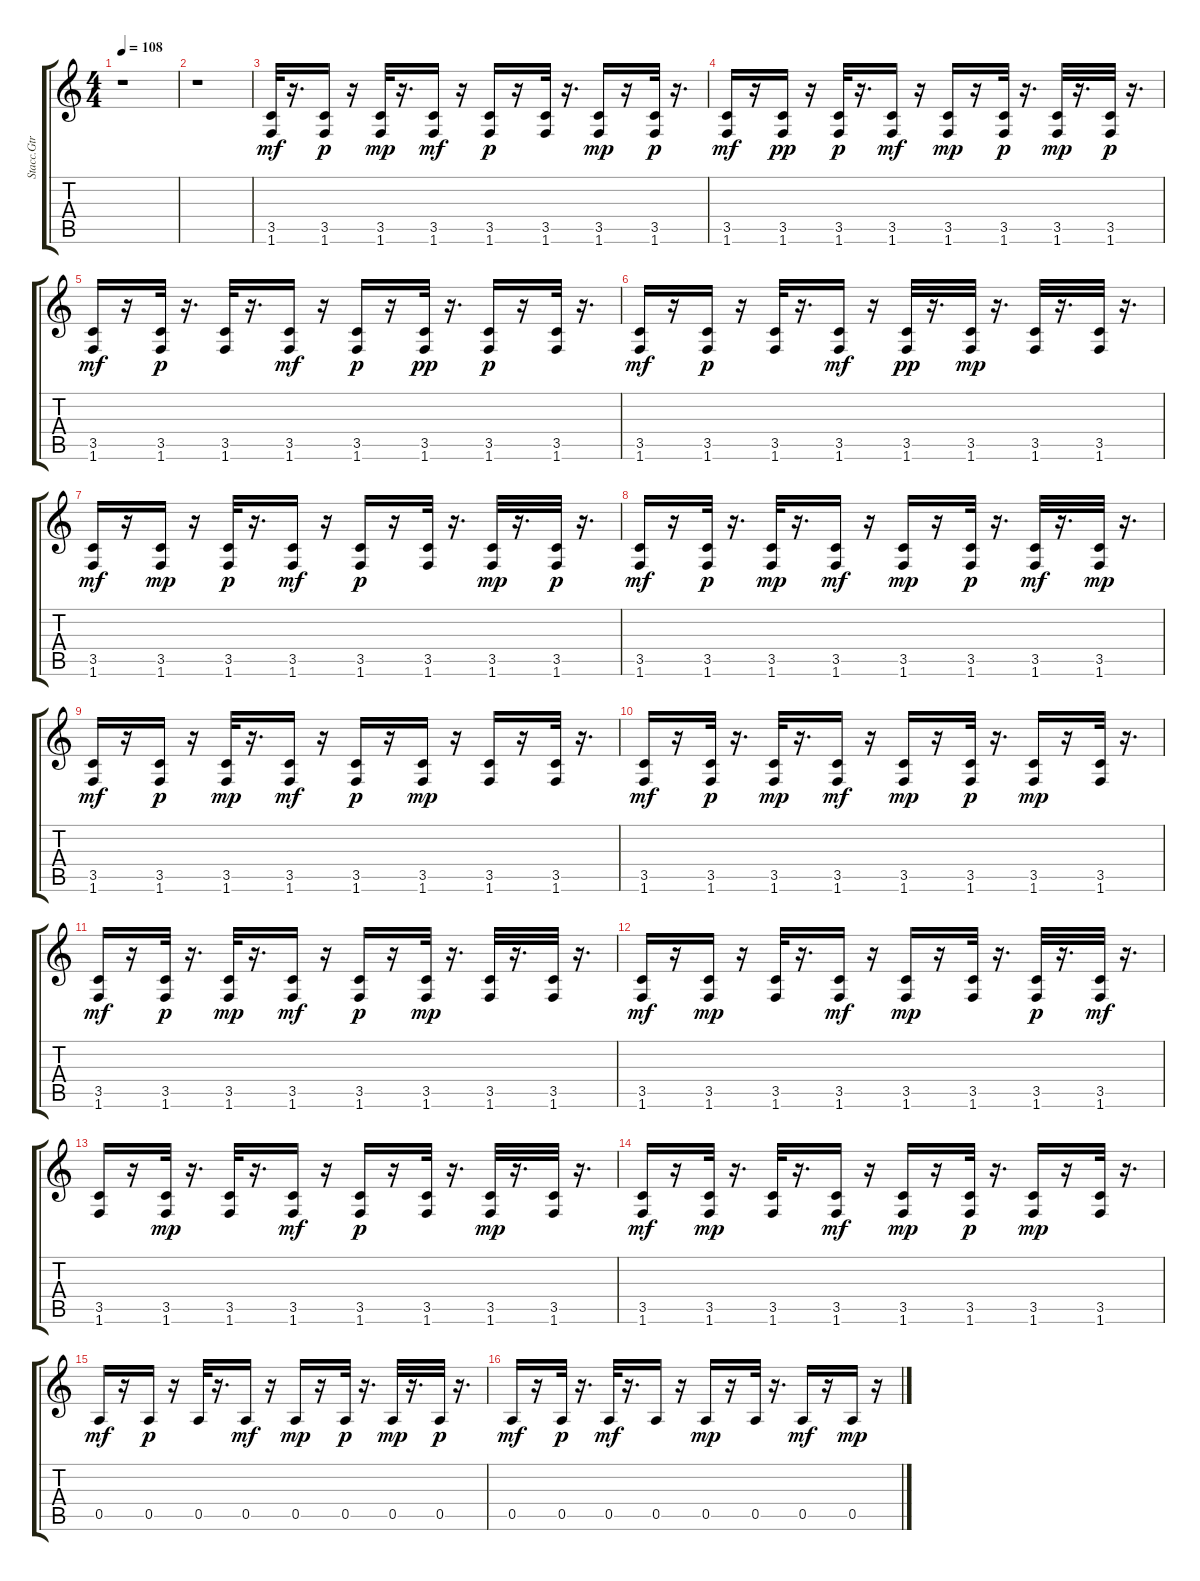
\track ("Stacc.Gtr           " "Stacc.Gtr ") {instrument acousticguitarnylon}
\staff {score tabs}
\tuning (E4 B3 G3 D3 A2 E2) {hide}
\ts (4 4)
\tempo 108
\clef g2
\ks c
r.1{dy mf instrument acousticguitarnylon} |
r.1 |
(3.5 1.6).32 r.16{d} (3.5 1.6).16{dy p} r.16 (3.5 1.6).32{dy mp} r.16{d} (3.5 1.6).16{dy mf} r.16 (3.5 1.6).16{dy p} r.16 (3.5 1.6).32 r.16{d} (3.5 1.6).16{dy mp} r.16 (3.5 1.6).32{dy p} r.16{d} |
(3.5 1.6).16{dy mf} r.16 (3.5 1.6).16{dy pp} r.16 (3.5 1.6).32{dy p} r.16{d} (3.5 1.6).16{dy mf} r.16 (3.5 1.6).16{dy mp} r.16 (3.5 1.6).32{dy p} r.16{d} (3.5 1.6).32{dy mp} r.16{d} (3.5 1.6).32{dy p} r.16{d} |
(3.5 1.6).16{dy mf} r.16 (3.5 1.6).32{dy p} r.16{d} (3.5 1.6).32 r.16{d} (3.5 1.6).16{dy mf} r.16 (3.5 1.6).16{dy p} r.16 (3.5 1.6).32{dy pp} r.16{d} (3.5 1.6).16{dy p} r.16 (3.5 1.6).32 r.16{d} |
(3.5 1.6).16{dy mf} r.16 (3.5 1.6).16{dy p} r.16 (3.5 1.6).32 r.16{d} (3.5 1.6).16{dy mf} r.16 (3.5 1.6).32{dy pp} r.16{d} (3.5 1.6).32{dy mp} r.16{d} (3.5 1.6).32 r.16{d} (3.5 1.6).32 r.16{d} |
(3.5 1.6).16{dy mf} r.16 (3.5 1.6).16{dy mp} r.16 (3.5 1.6).32{dy p} r.16{d} (3.5 1.6).16{dy mf} r.16 (3.5 1.6).16{dy p} r.16 (3.5 1.6).32 r.16{d} (3.5 1.6).32{dy mp} r.16{d} (3.5 1.6).32{dy p} r.16{d} |
(3.5 1.6).16{dy mf} r.16 (3.5 1.6).32{dy p} r.16{d} (3.5 1.6).32{dy mp} r.16{d} (3.5 1.6).16{dy mf} r.16 (3.5 1.6).16{dy mp} r.16 (3.5 1.6).32{dy p} r.16{d} (3.5 1.6).32{dy mf} r.16{d} (3.5 1.6).32{dy mp} r.16{d} |
(3.5 1.6).16{dy mf} r.16 (3.5 1.6).16{dy p} r.16 (3.5 1.6).32{dy mp} r.16{d} (3.5 1.6).16{dy mf} r.16 (3.5 1.6).16{dy p} r.16 (3.5 1.6).16{dy mp} r.16 (3.5 1.6).16 r.16 (3.5 1.6).32 r.16{d} |
(3.5 1.6).16{dy mf} r.16 (3.5 1.6).32{dy p} r.16{d} (3.5 1.6).32{dy mp} r.16{d} (3.5 1.6).16{dy mf} r.16 (3.5 1.6).16{dy mp} r.16 (3.5 1.6).32{dy p} r.16{d} (3.5 1.6).16{dy mp} r.16 (3.5 1.6).32 r.16{d} |
(3.5 1.6).16{dy mf} r.16 (3.5 1.6).32{dy p} r.16{d} (3.5 1.6).32{dy mp} r.16{d} (3.5 1.6).16{dy mf} r.16 (3.5 1.6).16{dy p} r.16 (3.5 1.6).32{dy mp} r.16{d} (3.5 1.6).32 r.16{d} (3.5 1.6).32 r.16{d} |
(3.5 1.6).16{dy mf} r.16 (3.5 1.6).16{dy mp} r.16 (3.5 1.6).32 r.16{d} (3.5 1.6).16{dy mf} r.16 (3.5 1.6).16{dy mp} r.16 (3.5 1.6).32 r.16{d} (3.5 1.6).32{dy p} r.16{d} (3.5 1.6).32{dy mf} r.16{d} |
(3.5 1.6).16 r.16 (3.5 1.6).32{dy mp} r.16{d} (3.5 1.6).32 r.16{d} (3.5 1.6).16{dy mf} r.16 (3.5 1.6).16{dy p} r.16 (3.5 1.6).32 r.16{d} (3.5 1.6).32{dy mp} r.16{d} (3.5 1.6).32 r.16{d} |
(3.5 1.6).16{dy mf} r.16 (3.5 1.6).32{dy mp} r.16{d} (3.5 1.6).32 r.16{d} (3.5 1.6).16{dy mf} r.16 (3.5 1.6).16{dy mp} r.16 (3.5 1.6).32{dy p} r.16{d} (3.5 1.6).16{dy mp} r.16 (3.5 1.6).32 r.16{d} |
0.5.16{dy mf} r.16 0.5.16{dy p} r.16 0.5.32 r.16{d} 0.5.16{dy mf} r.16 0.5.16{dy mp} r.16 0.5.32{dy p} r.16{d} 0.5.32{dy mp} r.16{d} 0.5.32{dy p} r.16{d} |
0.5.16{dy mf} r.16 0.5.32{dy p} r.16{d} 0.5.32{dy mf} r.16{d} 0.5.16 r.16 0.5.16{dy mp} r.16 0.5.32 r.16{d} 0.5.16{dy mf} r.16 0.5.16{dy mp} r.16
